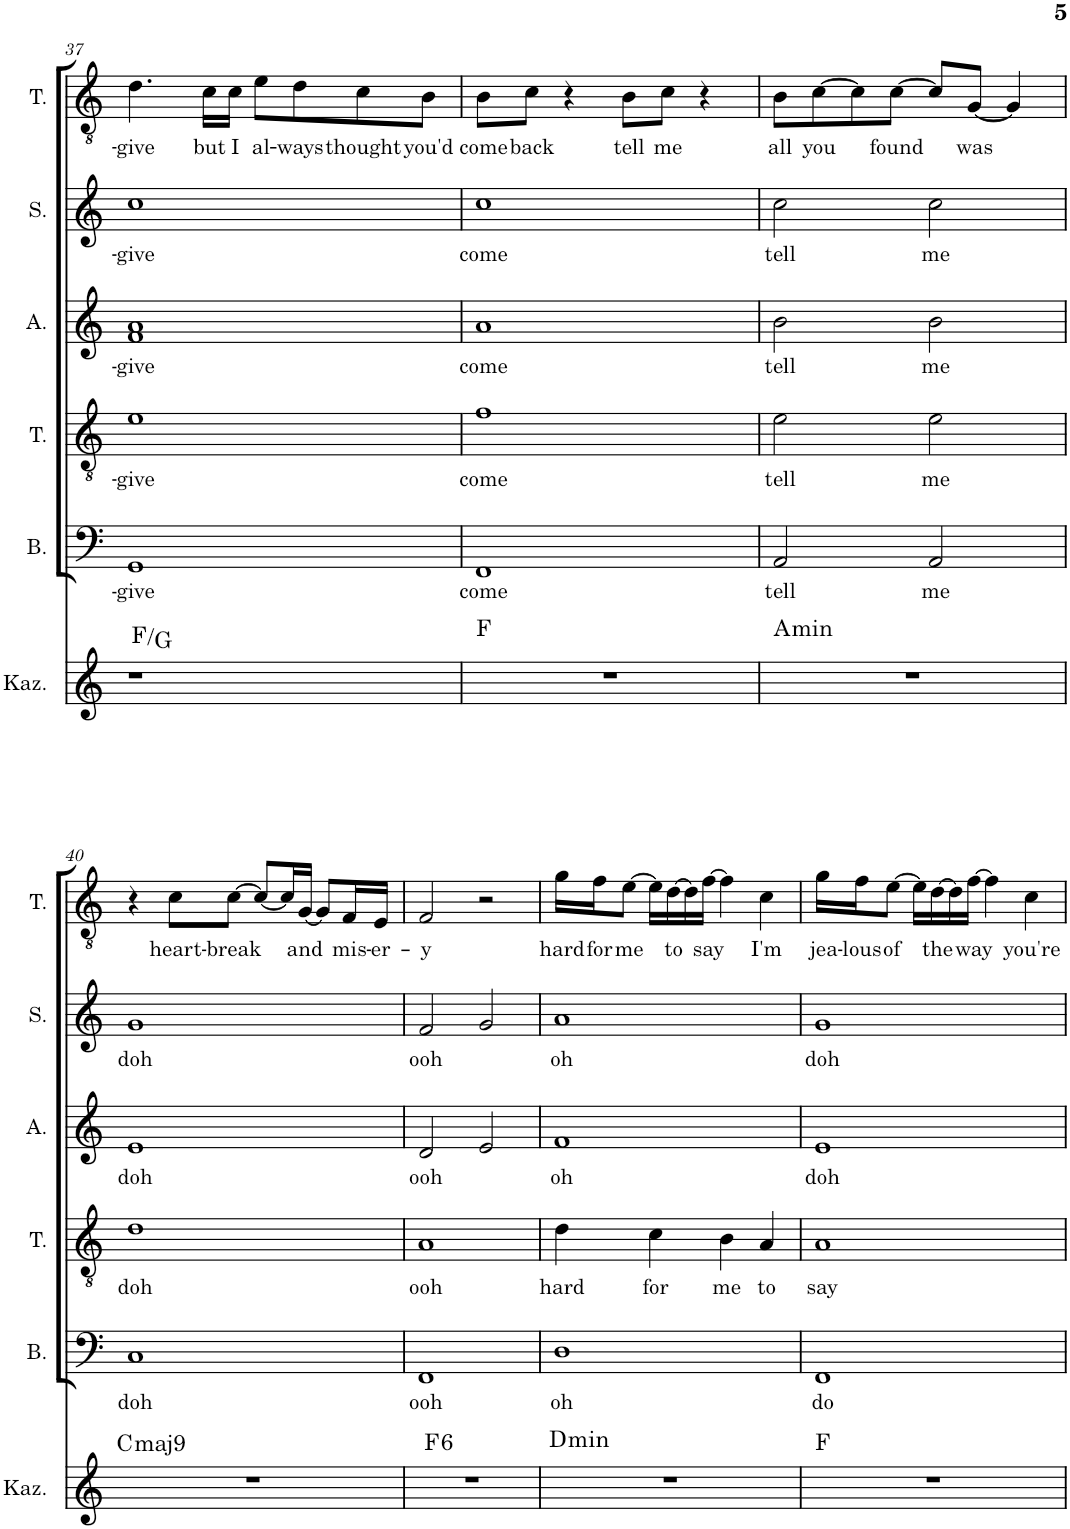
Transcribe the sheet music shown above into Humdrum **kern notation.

**kern	**harte	**kern	**text	**kern	**text	**kern	**text	**kern	**text	**kern	**text
*part6	*part6	*part5	*part5	*part4	*part4	*part3	*part3	*part2	*part2	*part1	*part1
*staff6	*	*staff5	*staff5	*staff4	*staff4	*staff3	*staff3	*staff2	*staff2	*staff1	*staff1
*I"Kazoo	*	*I"Bass	*	*I"Tenor	*	*I"Alto	*	*I"Soprano	*	*I"Tenor	*
*I'Kaz.	*	*I'B.	*	*I'T.	*	*I'A.	*	*I'S.	*	*I'T.	*
!!LO:PB:g=z
*clefG2	*	*clefF4	*	*clefGv2	*	*clefG2	*	*clefG2	*	*clefGv2	*
*k[]	*	*k[]	*	*k[]	*	*k[]	*	*k[]	*	*k[]	*
*M4/4	*	*M4/4	*	*M4/4	*	*M4/4	*	*M4/4	*	*M4/4	*
=37	=37	=37	=37	=37	=37	=37	=37	=37	=37	=37	=37
!	!	!	!LO:LY:b	!	!LO:LY:b	!	!LO:LY:b	!	!LO:LY:b	!	!LO:LY:b
1r	F:maj/2	1GG	-give	1e	-give	1f 1a	-give	1cc	-give	4.d\	-give
!	!	!	!	!	!	!	!	!	!	!	!LO:LY:b
.	.	.	.	.	.	.	.	.	.	16c\LL	but
!	!	!	!	!	!	!	!	!	!	!	!LO:LY:b
.	.	.	.	.	.	.	.	.	.	16c\JJ	I
!	!	!	!	!	!	!	!	!	!	!	!LO:LY:b
.	.	.	.	.	.	.	.	.	.	8e\L	al-
!	!	!	!	!	!	!	!	!	!	!	!LO:LY:b
.	.	.	.	.	.	.	.	.	.	8d\	-ways
!	!	!	!	!	!	!	!	!	!	!	!LO:LY:b
.	.	.	.	.	.	.	.	.	.	8c\	thought
!	!	!	!	!	!	!	!	!	!	!	!LO:LY:b
.	.	.	.	.	.	.	.	.	.	8B\J	you'd
=38	=38	=38	=38	=38	=38	=38	=38	=38	=38	=38	=38
!	!	!	!LO:LY:b	!	!LO:LY:b	!	!LO:LY:b	!	!LO:LY:b	!	!LO:LY:b
1r	F:maj	1FF	come	1f	come	1a	come	1cc	come	8B\L	come
!	!	!	!	!	!	!	!	!	!	!	!LO:LY:b
.	.	.	.	.	.	.	.	.	.	8c\J	back
.	.	.	.	.	.	.	.	.	.	4r	.
!	!	!	!	!	!	!	!	!	!	!	!LO:LY:b
.	.	.	.	.	.	.	.	.	.	8B\L	tell
!	!	!	!	!	!	!	!	!	!	!	!LO:LY:b
.	.	.	.	.	.	.	.	.	.	8c\J	me
.	.	.	.	.	.	.	.	.	.	4r	.
=39	=39	=39	=39	=39	=39	=39	=39	=39	=39	=39	=39
!	!LO:H:kt=min	!	!LO:LY:b	!	!LO:LY:b	!	!LO:LY:b	!	!LO:LY:b	!	!LO:LY:b
1r	A:min	2AA/	tell	2e\	tell	2b\	tell	2cc\	tell	8B\L	all
!	!	!	!	!	!	!	!	!	!	!	!LO:LY:b
.	.	.	.	.	.	.	.	.	.	[8c\	you
.	.	.	.	.	.	.	.	.	.	8c\]	.
!	!	!	!	!	!	!	!	!	!	!	!LO:LY:b
.	.	.	.	.	.	.	.	.	.	[8c\J	found
!	!	!	!LO:LY:b	!	!LO:LY:b	!	!LO:LY:b	!	!LO:LY:b	!	!
.	.	2AA/	me	2e\	me	2b\	me	2cc\	me	8c/L]	.
!	!	!	!	!	!	!	!	!	!	!	!LO:LY:b
.	.	.	.	.	.	.	.	.	.	[8G/J	was
.	.	.	.	.	.	.	.	.	.	4G/]	.
!!LO:LB:g=z
=40	=40	=40	=40	=40	=40	=40	=40	=40	=40	=40	=40
!	!LO:H:kt=maj9	!	!LO:LY:b	!	!LO:LY:b	!	!LO:LY:b	!	!LO:LY:b	!	!
1r	C:maj9	1C	doh	1d	doh	1e	doh	1g	doh	4r	.
!	!	!	!	!	!	!	!	!	!	!	!LO:LY:b
.	.	.	.	.	.	.	.	.	.	8c\L	heart-
!	!	!	!	!	!	!	!	!	!	!	!LO:LY:b
.	.	.	.	.	.	.	.	.	.	[8c\J	-break
.	.	.	.	.	.	.	.	.	.	8c/L_	.
.	.	.	.	.	.	.	.	.	.	16c/L]	.
!	!	!	!	!	!	!	!	!	!	!	!LO:LY:b
.	.	.	.	.	.	.	.	.	.	[16G/JJ	and
.	.	.	.	.	.	.	.	.	.	8G/L]	.
!	!	!	!	!	!	!	!	!	!	!	!LO:LY:b
.	.	.	.	.	.	.	.	.	.	16F/L	mis-
!	!	!	!	!	!	!	!	!	!	!	!LO:LY:b
.	.	.	.	.	.	.	.	.	.	16E/JJ	-er-
=41	=41	=41	=41	=41	=41	=41	=41	=41	=41	=41	=41
!	!LO:H:kt=6	!	!LO:LY:b	!	!LO:LY:b	!	!LO:LY:b	!	!LO:LY:b	!	!LO:LY:b
1r	F:maj6	1FF	ooh	1A	ooh	2d/	ooh	2f/	ooh	2F/	-y
.	.	.	.	.	.	2e/	.	2g/	.	2r	.
=42	=42	=42	=42	=42	=42	=42	=42	=42	=42	=42	=42
!	!LO:H:kt=min	!	!LO:LY:b	!	!LO:LY:b	!	!LO:LY:b	!	!LO:LY:b	!	!LO:LY:b
1r	D:min	1D	oh	4d\	hard	1f	oh	1a	oh	16g\LL	hard
!	!	!	!	!	!	!	!	!	!	!	!LO:LY:b
.	.	.	.	.	.	.	.	.	.	16f\J	for
!	!	!	!	!	!	!	!	!	!	!	!LO:LY:b
.	.	.	.	.	.	.	.	.	.	[8e\J	me
!	!	!	!	!	!LO:LY:b	!	!	!	!	!	!
.	.	.	.	4c\	-for	.	.	.	.	16e\LL]	.
!	!	!	!	!	!	!	!	!	!	!	!LO:LY:b
.	.	.	.	.	.	.	.	.	.	[16d\	to
.	.	.	.	.	.	.	.	.	.	16d\]	.
!	!	!	!	!	!	!	!	!	!	!	!LO:LY:b
.	.	.	.	.	.	.	.	.	.	[16f\JJ	say
!	!	!	!	!	!LO:LY:b	!	!	!	!	!	!
.	.	.	.	4B\	me	.	.	.	.	4f\]	.
!	!	!	!	!	!LO:LY:b	!	!	!	!	!	!LO:LY:b
.	.	.	.	4A/	to	.	.	.	.	4c\	I'm
=43	=43	=43	=43	=43	=43	=43	=43	=43	=43	=43	=43
!	!	!	!LO:LY:b	!	!LO:LY:b	!	!LO:LY:b	!	!LO:LY:b	!	!LO:LY:b
1r	F:maj	1FF	do	1A	-say	1e	-doh	1g	-doh	16g\LL	jea-
!	!	!	!	!	!	!	!	!	!	!	!LO:LY:b
.	.	.	.	.	.	.	.	.	.	16f\J	-lous
!	!	!	!	!	!	!	!	!	!	!	!LO:LY:b
.	.	.	.	.	.	.	.	.	.	[8e\J	of
.	.	.	.	.	.	.	.	.	.	16e\LL]	.
!	!	!	!	!	!	!	!	!	!	!	!LO:LY:b
.	.	.	.	.	.	.	.	.	.	[16d\	the
.	.	.	.	.	.	.	.	.	.	16d\]	.
!	!	!	!	!	!	!	!	!	!	!	!LO:LY:b
.	.	.	.	.	.	.	.	.	.	[16f\JJ	way
.	.	.	.	.	.	.	.	.	.	4f\]	.
!	!	!	!	!	!	!	!	!	!	!	!LO:LY:b
.	.	.	.	.	.	.	.	.	.	4c\	you're
=	=	=	=	=	=	=	=	=	=	=	=
*-	*-	*-	*-	*-	*-	*-	*-	*-	*-	*-	*-
